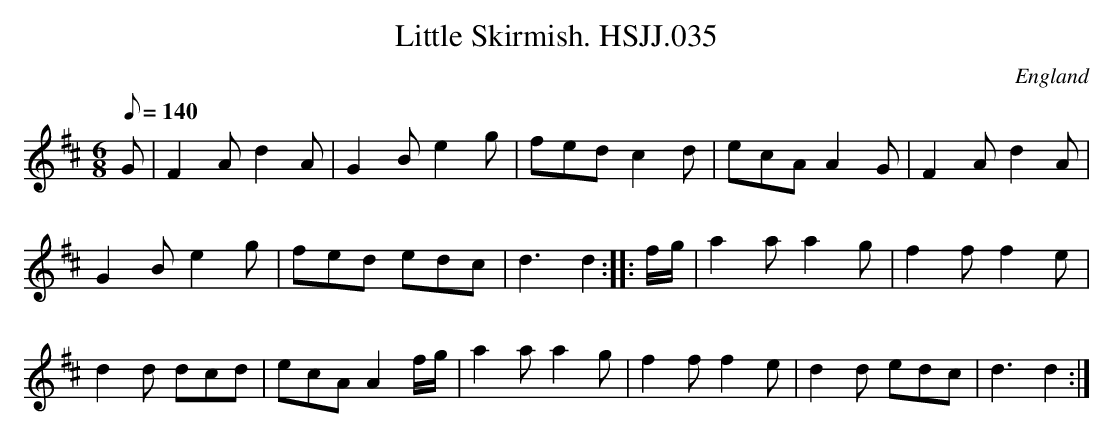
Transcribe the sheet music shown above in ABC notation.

X:1
T:Little Skirmish. HSJJ.035
M:6/8
L:1/8
Q:140
O:England
K:D
G|F2Ad2A|G2Be2g|fed c2d|ecAA2G|F2Ad2A|!G2Be2g|fed edc|d3d2:|
|:f/g/|a2aa2g|f2ff2e|!d2d dcd|ecAA2f/g/|a2aa2g|f2ff2e|d2d edc|d3d2:|]
